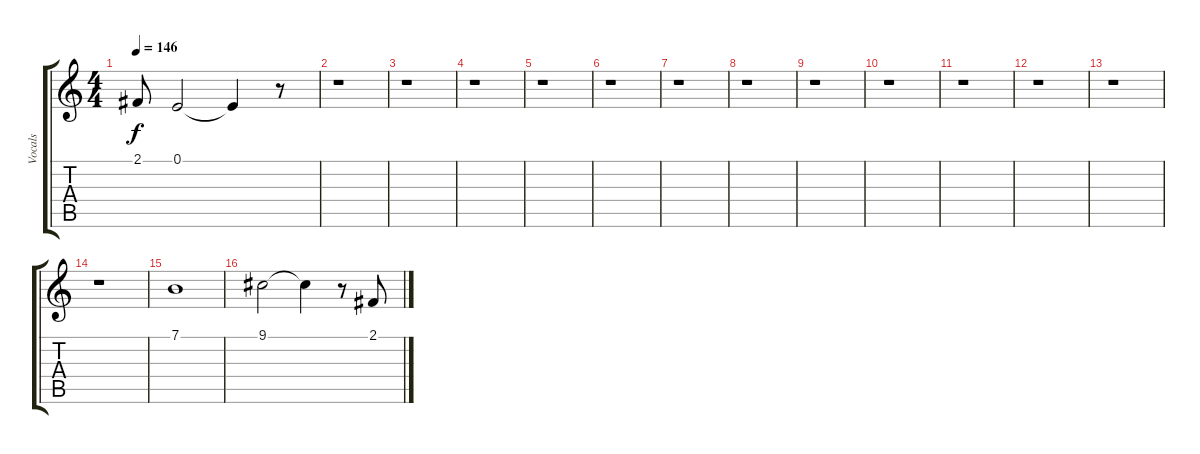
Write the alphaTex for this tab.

\track ("Vocals" "Vocals") {instrument synthvoice}
\staff {score tabs}
\tuning (E4 B3 G3 D3 A2 E2) {hide}
\ts (4 4)
\tempo 146
\clef g2
\ks c
2.1{t}.8{dy f} 0.1.2 0.1{t}.4 r.8 |
r.1 |
r.1 |
r.1 |
r.1 |
r.1 |
r.1 |
r.1 |
r.1 |
r.1 |
r.1 |
r.1 |
r.1 |
r.1 |
7.1.1 |
9.1.2 9.1{t}.4 r.8 2.1.8
